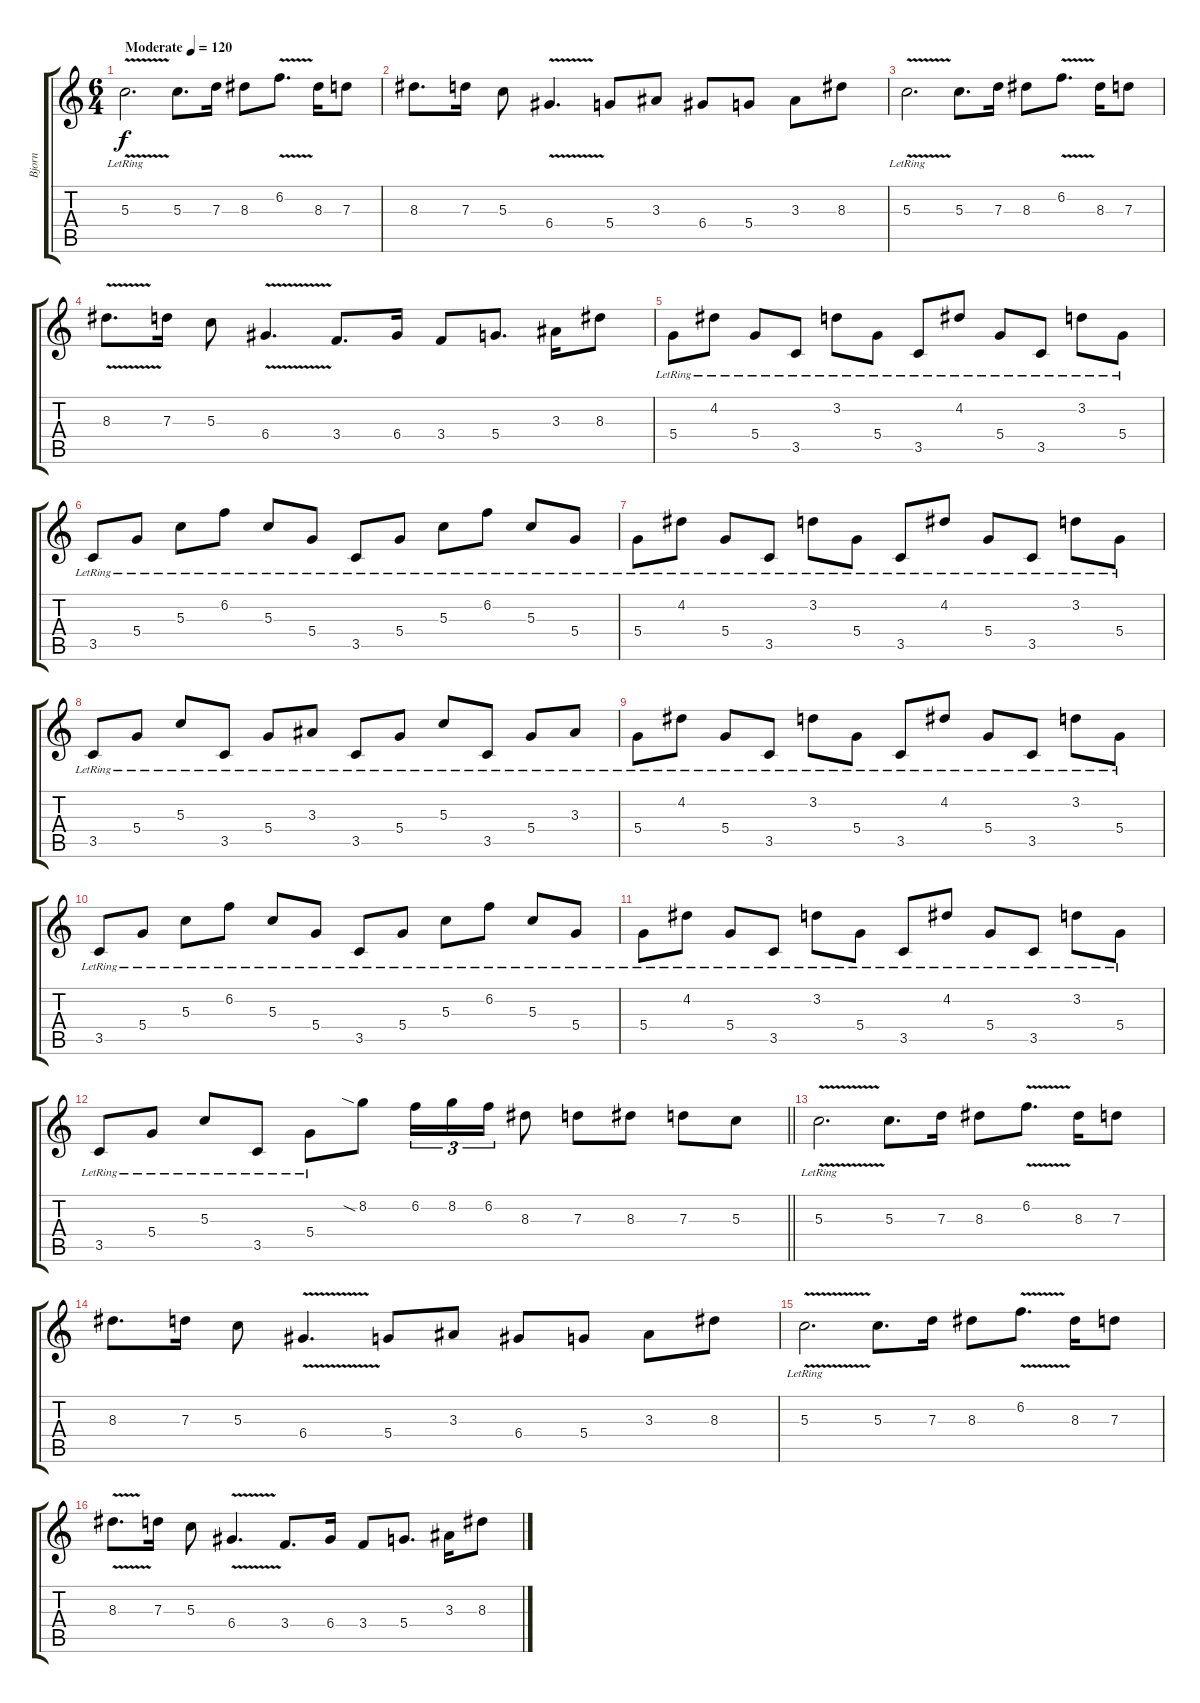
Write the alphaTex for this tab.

\track ("Bjorn" "Bjorn") {instrument acousticguitarsteel}
\staff {score tabs}
\tuning (E4 B3 G3 D3 A2 E2) {hide}
\ts (6 4)
\tempo (120 "Moderate")
\clef g2
\ks c
5.3{v lr}.2{d dy f instrument acousticguitarsteel} 5.3.8{d} 7.3.16 8.3.8 6.2{v}.8{d} 8.3.16 7.3.8 |
8.3.8{d} 7.3.16 5.3.8 6.4{v}.4{d} 5.4.8 3.3.8 6.4.8 5.4.8 3.3.8 8.3.8 |
5.3{v lr}.2{d} 5.3.8{d} 7.3.16 8.3.8 6.2{v}.8{d} 8.3.16 7.3.8 |
8.3{v}.8{d} 7.3.16 5.3.8 6.4{v}.4{d} 3.4.8{d} 6.4.16 3.4.8 5.4.8{d} 3.3.16 8.3.8 |
5.4{lr}.8 4.2{lr}.8 5.4{lr}.8 3.5{lr}.8 3.2{lr}.8 5.4{lr}.8 3.5{lr}.8 4.2{lr}.8 5.4{lr}.8 3.5{lr}.8 3.2{lr}.8 5.4{lr}.8 |
3.5{lr}.8 5.4{lr}.8 5.3{lr}.8 6.2{lr}.8 5.3{lr}.8 5.4{lr}.8 3.5{lr}.8 5.4{lr}.8 5.3{lr}.8 6.2{lr}.8 5.3{lr}.8 5.4{lr}.8 |
5.4{lr}.8 4.2{lr}.8 5.4{lr}.8 3.5{lr}.8 3.2{lr}.8 5.4{lr}.8 3.5{lr}.8 4.2{lr}.8 5.4{lr}.8 3.5{lr}.8 3.2{lr}.8 5.4{lr}.8 |
3.5{lr}.8 5.4{lr}.8 5.3{lr}.8 3.5{lr}.8 5.4{lr}.8 3.3{lr}.8 3.5{lr}.8 5.4{lr}.8 5.3{lr}.8 3.5{lr}.8 5.4{lr}.8 3.3{lr}.8 |
5.4{lr}.8 4.2{lr}.8 5.4{lr}.8 3.5{lr}.8 3.2{lr}.8 5.4{lr}.8 3.5{lr}.8 4.2{lr}.8 5.4{lr}.8 3.5{lr}.8 3.2{lr}.8 5.4{lr}.8 |
3.5{lr}.8 5.4{lr}.8 5.3{lr}.8 6.2{lr}.8 5.3{lr}.8 5.4{lr}.8 3.5{lr}.8 5.4{lr}.8 5.3{lr}.8 6.2{lr}.8 5.3{lr}.8 5.4{lr}.8 |
5.4{lr}.8 4.2{lr}.8 5.4{lr}.8 3.5{lr}.8 3.2{lr}.8 5.4{lr}.8 3.5{lr}.8 4.2{lr}.8 5.4{lr}.8 3.5{lr}.8 3.2{lr}.8 5.4{lr}.8 |
\barLineRight lightlight
3.5{lr}.8 5.4{lr}.8 5.3{lr}.8 3.5{lr}.8 5.4{lr}.8 8.2{sia}.8 6.2.16{tu (3 2)} 8.2.16{tu (3 2)} 6.2.16{tu (3 2)} 8.3.8 7.3.8 8.3.8 7.3.8 5.3.8 |
5.3{v lr}.2{d} 5.3.8{d} 7.3.16 8.3.8 6.2{v}.8{d} 8.3.16 7.3.8 |
8.3.8{d} 7.3.16 5.3.8 6.4{v}.4{d} 5.4.8 3.3.8 6.4.8 5.4.8 3.3.8 8.3.8 |
5.3{v lr}.2{d} 5.3.8{d} 7.3.16 8.3.8 6.2{v}.8{d} 8.3.16 7.3.8 |
8.3{v}.8{d} 7.3.16 5.3.8 6.4{v}.4{d} 3.4.8{d} 6.4.16 3.4.8 5.4.8{d} 3.3.16 8.3.8
